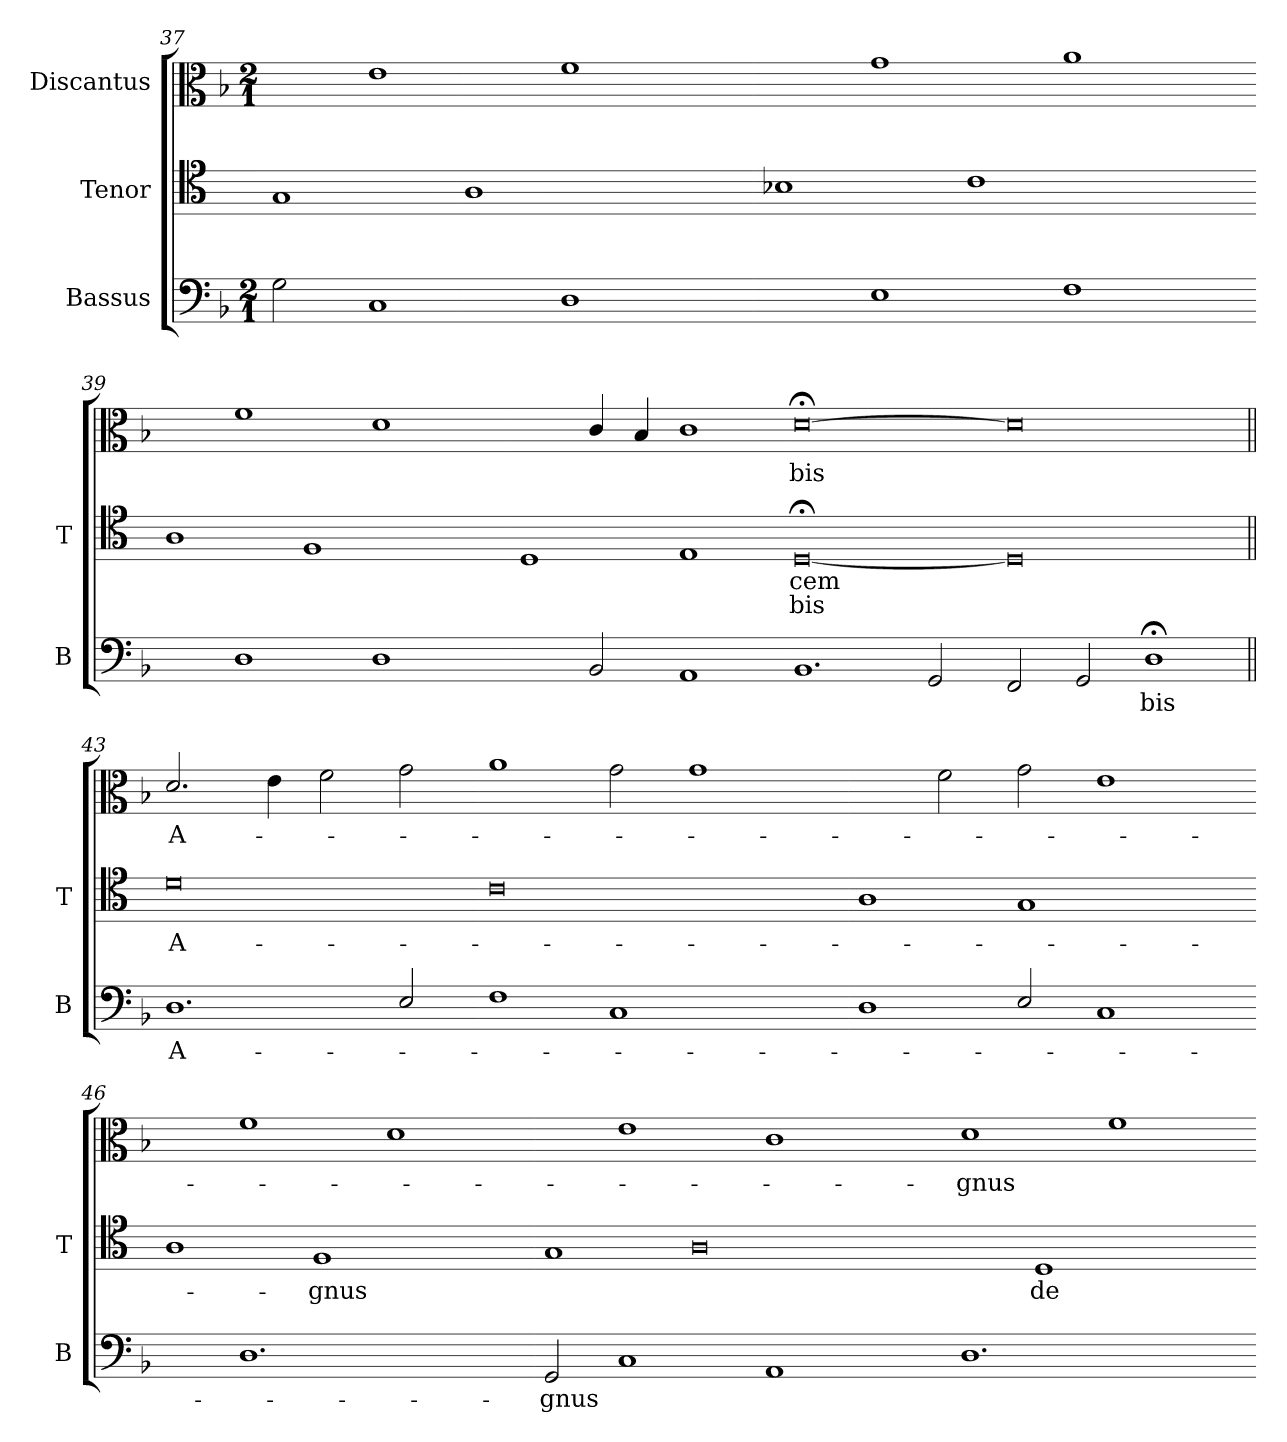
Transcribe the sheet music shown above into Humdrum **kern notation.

**kern	**text	**kern	**text	**text	**kern	**text
*part3	*part3	*part2	*part2	*part2	*part1	*part1
*staff3	*staff3	*staff2	*staff2	*staff2	*staff1	*staff1
*I"Bassus	*	*I"Tenor	*	*	*I"Discantus	*
*I'B	*	*I'T	*	*	*	*
*clefF4	*	*clefC4	*	*	*clefC3	*
*k[b-]	*	*k[]	*	*	*k[b-]	*
*d:	*	*	*	*	*d:	*
*M2/1	*	*	*	*	*M2/1	*
=37	=37	=37	=37	=37	=37	=37
2G\	.	1G	.	.	2ryy	.
1C/	.	.	.	.	1e	.
.	.	1A	.	.	.	.
1D\	.	.	.	.	1f\	.
.	.	2ryy	.	.	.	.
=38-	=38-	=38-	=38-	=38-	=38-	=38-
2ryy	.	1B-	.	.	2ryy	.
1E\	.	.	.	.	1g	.
.	.	1c	.	.	.	.
1F\	.	.	.	.	1a\	.
.	.	2ryy	.	.	.	.
=39-	=39-	=39-	=39-	=39-	=39-	=39-
2ryy	.	1A	.	.	2ryy	.
1D\	.	.	.	.	1f	.
.	.	1F	.	.	.	.
1D\	.	.	.	.	1d\	.
.	.	2ryy	.	.	.	.
=40-	=40-	=40-	=40-	=40-	=40-	=40-
2ryy	.	1D	.	.	2ryy	.
2BB-/	.	.	.	.	4c/	.
.	.	.	.	.	4B-/	.
1AA	.	1E	.	.	1c	.
=41-	=41-	=41-	=41-	=41-	=41-	=41-
1.BB-	.	[0D;<	cem	-bis	[0d;<	-bis
2GG/	.	.	.	.	.	.
=42-	=42-	=42-	=42-	=42-	=42-	=42-
2FF/	.	0D]	.	.	0d]	.
2GG/	.	.	.	.	.	.
1D;<;	-bis	.	.	.	.	.
=43||	=43||	=43||	=43||	=43||	=43||	=43||
1.D	A-	0d	A-	.	2.d/	A-
.	.	.	.	.	4e\	.
.	.	.	.	.	2f\	.
2E/	.	.	.	.	2g\	.
=44-	=44-	=44-	=44-	=44-	=44-	=44-
1F	.	0c	.	.	1a	.
1C	.	.	.	.	2g\	.
.	.	.	.	.	1g\	.
2ryy	.	2ryy	.	.	.	.
=45-	=45-	=45-	=45-	=45-	=45-	=45-
1D	.	1A	.	.	2ryy	.
.	.	.	.	.	2f\	.
2E/	.	1G	.	.	2g\	.
1C/	.	.	.	.	1e\	.
.	.	2ryy	.	.	.	.
=46-	=46-	=46-	=46-	=46-	=46-	=46-
2ryy	.	1A	.	.	2ryy	.
1.D	.	.	.	.	1f	.
.	.	1F	gnus	.	.	.
.	.	.	.	.	1d\	.
2ryy	.	2ryy	.	.	.	.
=47-	=47-	=47-	=47-	=47-	=47-	=47-
2GG/	gnus	1G	.	.	2ryy	.
1C	.	.	.	.	1e	.
.	.	0A	.	.	.	.
1AA/	.	.	.	.	1c\	.
2ryy	.	.	.	.	2ryy	.
=48-	=48-	=48-	=48-	=48-	=48-	=48-
1.D	.	2ryy	.	.	1d	gnus
.	.	1D	de-	.	.	.
.	.	.	.	.	1f\	.
2ryy	.	2ryy	.	.	.	.
=-	=-	=-	=-	=-	=-	=-
*-	*-	*-	*-	*-	*-	*-
